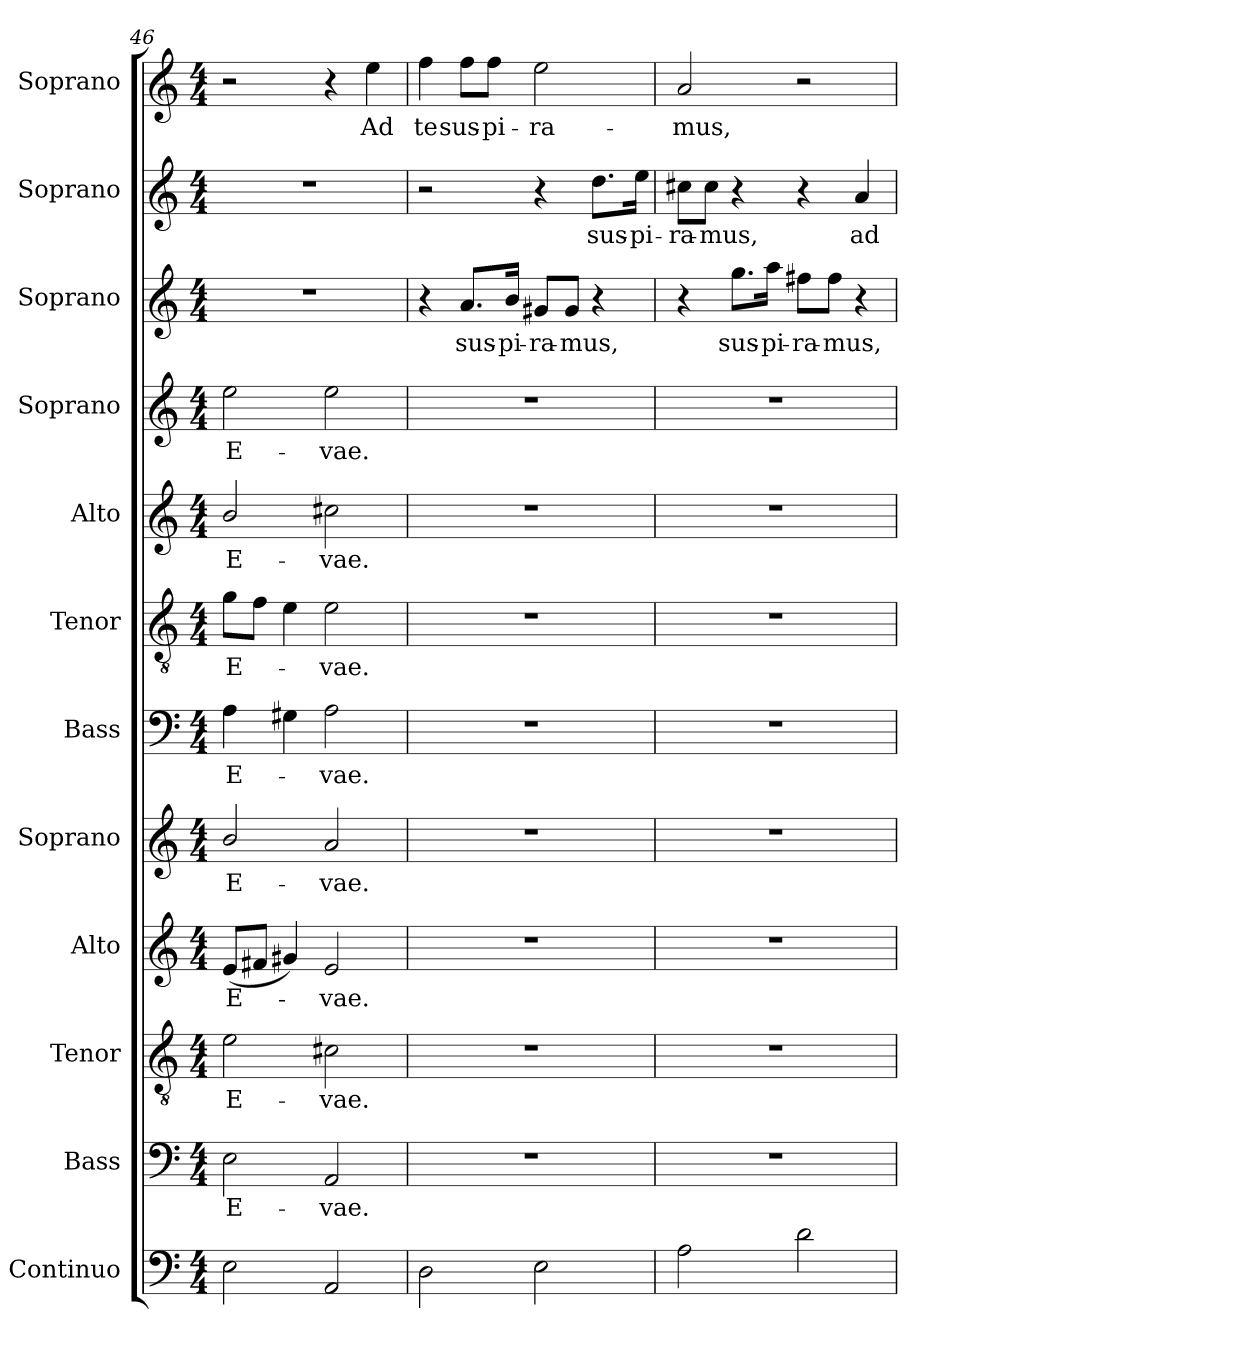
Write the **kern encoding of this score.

**kern	**kern	**text	**kern	**text	**kern	**text	**kern	**text	**kern	**text	**kern	**text	**kern	**text	**kern	**text	**kern	**text	**kern	**text	**kern	**text
*part12	*part11	*part11	*part10	*part10	*part9	*part9	*part8	*part8	*part7	*part7	*part6	*part6	*part5	*part5	*part4	*part4	*part3	*part3	*part2	*part2	*part1	*part1
*staff12	*staff11	*staff11	*staff10	*staff10	*staff9	*staff9	*staff8	*staff8	*staff7	*staff7	*staff6	*staff6	*staff5	*staff5	*staff4	*staff4	*staff3	*staff3	*staff2	*staff2	*staff1	*staff1
*I"Continuo	*I"Bass	*	*I"Tenor	*	*I"Alto	*	*I"Soprano	*	*I"Bass	*	*I"Tenor	*	*I"Alto	*	*I"Soprano	*	*I"Soprano	*	*I"Soprano	*	*I"Soprano	*
*I'Cont.	*I'B.	*	*I'T.	*	*I'A.	*	*I'S.	*	*I'B.	*	*I'T.	*	*I'A.	*	*I'S.	*	*I'S.	*	*I'S.	*	*I'S.	*
*clefF4	*clefF4	*	*clefGv2	*	*clefG2	*	*clefG2	*	*clefF4	*	*clefGv2	*	*clefG2	*	*clefG2	*	*clefG2	*	*clefG2	*	*clefG2	*
*	*	*	*ITrd7c12	*	*	*	*	*	*	*	*ITrd7c12	*	*	*	*	*	*	*	*	*	*	*
*k[]	*k[]	*	*k[]	*	*k[]	*	*k[]	*	*k[]	*	*k[]	*	*k[]	*	*k[]	*	*k[]	*	*k[]	*	*k[]	*
*C:	*C:	*	*C:	*	*C:	*	*C:	*	*C:	*	*C:	*	*C:	*	*C:	*	*C:	*	*C:	*	*C:	*
*M4/4	*M4/4	*	*M4/4	*	*M4/4	*	*M4/4	*	*M4/4	*	*M4/4	*	*M4/4	*	*M4/4	*	*M4/4	*	*M4/4	*	*M4/4	*
=46	=46	=46	=46	=46	=46	=46	=46	=46	=46	=46	=46	=46	=46	=46	=46	=46	=46	=46	=46	=46	=46	=46
!	!	!LO:LY:b:color=#000000	!	!	!	!	!	!	!	!	!	!	!	!	!	!	!	!	!	!	!	!
!	!	!	!	!LO:LY:b:color=#000000	!	!	!	!	!	!	!	!	!	!	!	!	!	!	!	!	!	!
!	!	!	!	!	!	!LO:LY:b:color=#000000	!	!	!	!	!	!	!	!	!	!	!	!	!	!	!	!
!	!	!	!	!	!	!	!	!LO:LY:b:color=#000000	!	!	!	!	!	!	!	!	!	!	!	!	!	!
!	!	!	!	!	!	!	!	!	!	!LO:LY:b:color=#000000	!	!	!	!	!	!	!	!	!	!	!	!
!	!	!	!	!	!	!	!	!	!	!	!	!LO:LY:b:color=#000000	!	!	!	!	!	!	!	!	!	!
!	!	!	!	!	!	!	!	!	!	!	!	!	!	!LO:LY:b:color=#000000	!	!	!	!	!	!	!	!
!	!	!	!	!	!	!	!	!	!	!	!	!	!	!	!	!LO:LY:b:color=#000000	!	!	!	!	!	!
2Ei\	2Ei\	E-	2Ei\	E-	(8ei/L	E-	2bi/	E-	4Ai\	E-	8Gi\L	E-	2bi/	E-	2eei\	E-	1r	.	1r	.	2r	.
.	.	.	.	.	8f#Xi/J	.	.	.	.	.	8Fi\J	.	.	.	.	.	.	.	.	.	.	.
.	.	.	.	.	4g#Xi/)	.	.	.	4G#Xi\	.	4Ei\	.	.	.	.	.	.	.	.	.	.	.
!	!	!LO:LY:b:color=#000000	!	!	!	!	!	!	!	!	!	!	!	!	!	!	!	!	!	!	!	!
!	!	!	!	!LO:LY:b:color=#000000	!	!	!	!	!	!	!	!	!	!	!	!	!	!	!	!	!	!
!	!	!	!	!	!	!LO:LY:b:color=#000000	!	!	!	!	!	!	!	!	!	!	!	!	!	!	!	!
!	!	!	!	!	!	!	!	!LO:LY:b:color=#000000	!	!	!	!	!	!	!	!	!	!	!	!	!	!
!	!	!	!	!	!	!	!	!	!	!LO:LY:b:color=#000000	!	!	!	!	!	!	!	!	!	!	!	!
!	!	!	!	!	!	!	!	!	!	!	!	!LO:LY:b:color=#000000	!	!	!	!	!	!	!	!	!	!
!	!	!	!	!	!	!	!	!	!	!	!	!	!	!LO:LY:b:color=#000000	!	!	!	!	!	!	!	!
!	!	!	!	!	!	!	!	!	!	!	!	!	!	!	!	!LO:LY:b:color=#000000	!	!	!	!	!	!
2AAi/	2AAi/	-vae.	2C#Xi\	-vae.	2ei/	-vae.	2ai/	-vae.	2Ai\	-vae.	2Ei\	-vae.	2cc#Xi\	-vae.	2eei\	-vae.	.	.	.	.	4r	.
!	!	!	!	!	!	!	!	!	!	!	!	!	!	!	!	!	!	!	!	!	!	!LO:LY:b:color=#000000
.	.	.	.	.	.	.	.	.	.	.	.	.	.	.	.	.	.	.	.	.	4eei\	Ad
=47	=47	=47	=47	=47	=47	=47	=47	=47	=47	=47	=47	=47	=47	=47	=47	=47	=47	=47	=47	=47	=47	=47
!	!	!	!	!	!	!	!	!	!	!	!	!	!	!	!	!	!	!	!	!	!	!LO:LY:b:color=#000000
2Di\	1r	.	1r	.	1r	.	1r	.	1r	.	1r	.	1r	.	1r	.	4r	.	2r	.	4ffi\	te
!	!	!	!	!	!	!	!	!	!	!	!	!	!	!	!	!	!	!LO:LY:b:color=#000000	!	!	!	!
!	!	!	!	!	!	!	!	!	!	!	!	!	!	!	!	!	!	!	!	!	!	!LO:LY:b:color=#000000
.	.	.	.	.	.	.	.	.	.	.	.	.	.	.	.	.	8.ai/L	sus-	.	.	8ffi\L	sus-
!	!	!	!	!	!	!	!	!	!	!	!	!	!	!	!	!	!	!	!	!	!	!LO:LY:b:color=#000000
.	.	.	.	.	.	.	.	.	.	.	.	.	.	.	.	.	.	.	.	.	8ffi\J	-pi-
!	!	!	!	!	!	!	!	!	!	!	!	!	!	!	!	!	!	!LO:LY:b:color=#000000	!	!	!	!
.	.	.	.	.	.	.	.	.	.	.	.	.	.	.	.	.	16bi/Jk	-pi-	.	.	.	.
!	!	!	!	!	!	!	!	!	!	!	!	!	!	!	!	!	!	!LO:LY:b:color=#000000	!	!	!	!
!	!	!	!	!	!	!	!	!	!	!	!	!	!	!	!	!	!	!	!	!	!	!LO:LY:b:color=#000000
2Ei\	.	.	.	.	.	.	.	.	.	.	.	.	.	.	.	.	8g#Xi/L	-ra-	4r	.	2eei\	-ra-
!	!	!	!	!	!	!	!	!	!	!	!	!	!	!	!	!	!	!LO:LY:b:color=#000000	!	!	!	!
.	.	.	.	.	.	.	.	.	.	.	.	.	.	.	.	.	8g#i/J	-mus,	.	.	.	.
!	!	!	!	!	!	!	!	!	!	!	!	!	!	!	!	!	!	!	!	!LO:LY:b:color=#000000	!	!
.	.	.	.	.	.	.	.	.	.	.	.	.	.	.	.	.	4r	.	8.ddi\L	sus-	.	.
!	!	!	!	!	!	!	!	!	!	!	!	!	!	!	!	!	!	!	!	!LO:LY:b:color=#000000	!	!
.	.	.	.	.	.	.	.	.	.	.	.	.	.	.	.	.	.	.	16eei\Jk	-pi-	.	.
!!LO:PB:g=z
=48	=48	=48	=48	=48	=48	=48	=48	=48	=48	=48	=48	=48	=48	=48	=48	=48	=48	=48	=48	=48	=48	=48
!	!	!	!	!	!	!	!	!	!	!	!	!	!	!	!	!	!	!	!	!LO:LY:b:color=#000000	!	!
!	!	!	!	!	!	!	!	!	!	!	!	!	!	!	!	!	!	!	!	!	!	!LO:LY:b:color=#000000
2Ai\	1r	.	1r	.	1r	.	1r	.	1r	.	1r	.	1r	.	1r	.	4r	.	8cc#Xi\L	-ra-	2ai/	-mus,
!	!	!	!	!	!	!	!	!	!	!	!	!	!	!	!	!	!	!	!	!LO:LY:b:color=#000000	!	!
.	.	.	.	.	.	.	.	.	.	.	.	.	.	.	.	.	.	.	8cc#i\J	-mus,	.	.
!	!	!	!	!	!	!	!	!	!	!	!	!	!	!	!	!	!	!LO:LY:b:color=#000000	!	!	!	!
.	.	.	.	.	.	.	.	.	.	.	.	.	.	.	.	.	8.ggi\L	sus-	4r	.	.	.
!	!	!	!	!	!	!	!	!	!	!	!	!	!	!	!	!	!	!LO:LY:b:color=#000000	!	!	!	!
.	.	.	.	.	.	.	.	.	.	.	.	.	.	.	.	.	16aai\Jk	-pi-	.	.	.	.
!	!	!	!	!	!	!	!	!	!	!	!	!	!	!	!	!	!	!LO:LY:b:color=#000000	!	!	!	!
2di\	.	.	.	.	.	.	.	.	.	.	.	.	.	.	.	.	8ff#Xi\L	-ra-	4r	.	2r	.
!	!	!	!	!	!	!	!	!	!	!	!	!	!	!	!	!	!	!LO:LY:b:color=#000000	!	!	!	!
.	.	.	.	.	.	.	.	.	.	.	.	.	.	.	.	.	8ff#i\J	-mus,	.	.	.	.
!	!	!	!	!	!	!	!	!	!	!	!	!	!	!	!	!	!	!	!	!LO:LY:b:color=#000000	!	!
.	.	.	.	.	.	.	.	.	.	.	.	.	.	.	.	.	4r	.	4ai/	ad	.	.
=	=	=	=	=	=	=	=	=	=	=	=	=	=	=	=	=	=	=	=	=	=	=
*-	*-	*-	*-	*-	*-	*-	*-	*-	*-	*-	*-	*-	*-	*-	*-	*-	*-	*-	*-	*-	*-	*-
